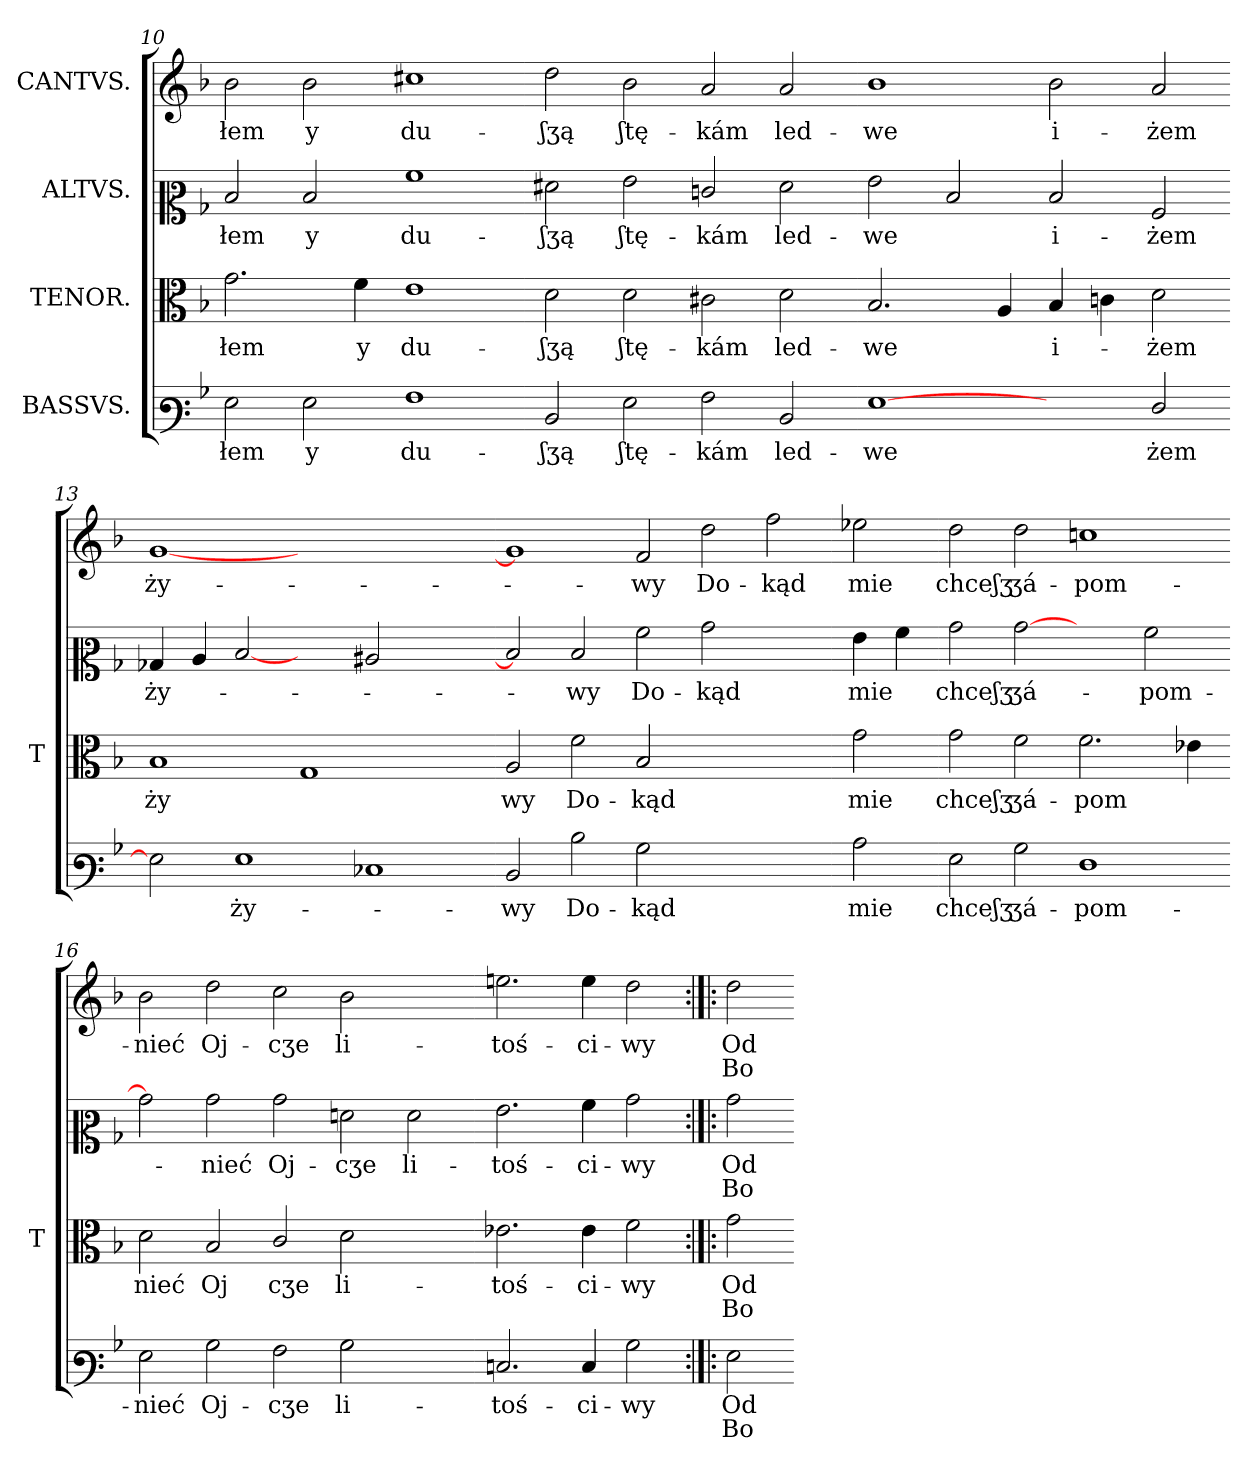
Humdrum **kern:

**kern	**text	**text	**kern	**text	**text	**kern	**text	**text	**kern	**text	**text
*part4	*part4	*part4	*part3	*part3	*part3	*part2	*part2	*part2	*part1	*part1	*part1
*staff4	*staff4	*staff4	*staff3	*staff3	*staff3	*staff2	*staff2	*staff2	*staff1	*staff1	*staff1
*I"BASSVS.	*	*	*I"TENOR.	*	*	*I"ALTVS.	*	*	*I"CANTVS.	*	*
*	*	*	*I'T	*	*	*	*	*	*	*	*
*clefF3	*	*	*clefC3	*	*	*clefC2	*	*	*clefG2	*	*
*k[b-]	*	*	*k[b-]	*	*	*k[b-]	*	*	*k[b-]	*	*
=10	=10	=10	=10	=10	=10	=10	=10	=10	=10	=10	=10
2G	-łem	.	2.g	-łem	.	2d	-łem	.	2b-	-łem	.
2G	y	.	.	.	.	2d	y	.	2b-	y	.
.	.	.	4f	y	.	.	.	.	.	.	.
1A	du-	.	1e	du-	.	1a	du-	.	1cc#X	du-	.
=11-	=11-	=11-	=11-	=11-	=11-	=11-	=11-	=11-	=11-	=11-	=11-
2D	-ʃӡą	.	2d	-ʃӡą	.	2f#X	-ʃӡą	.	2dd	-ʃӡą	.
2G	ʃtę-	.	2d	ʃtę-	.	2g	ʃtę-	.	2b-	ʃtę-	.
2A	-kám	.	2c#X	-kám	.	2en/	-kám	.	2a	-kám	.
2D/	led-	.	2d	led-	.	2f#	led-	.	2a	led-	.
=12-	=12-	=12-	=12-	=12-	=12-	=12-	=12-	=12-	=12-	=12-	=12-
[1G	-we	.	2.B-	-we	.	2g	-we	.	1b-	-we	.
.	.	.	.	.	.	2d	.	.	.	.	.
.	.	.	4A	.	.	.	.	.	.	.	.
2ryy	.	.	4B-	i-	.	2d	i-	.	2b-	i-	.
.	.	.	4cn	.	.	.	.	.	.	.	.
2F/	-żem	.	2d	żem	.	2A	-żem	.	2a	-żem	.
=13-	=13-	=13-	=13-	=13-	=13-	=13-	=13-	=13-	=13-	=13-	=13-
2G]	.	.	1B-	ży	.	4B-X	ży-	.	[1g	ży-	.
.	.	.	.	.	.	4c	.	.	.	.	.
1G	ży-	.	.	.	.	[2d	.	.	.	.	.
.	.	.	1G	.	.	2ryy	.	.	1.ryy	.	.
1E-X	.	.	.	.	.	2c#X	.	.	.	.	.
.	.	.	2ryy	.	.	2ryy	.	.	.	.	.
=14-	=14-	=14-	=14-	=14-	=14-	=14-	=14-	=14-	=14-	=14-	=14-
2D	-wy	.	2A	wy	.	2d]	.	.	1g]	.	.
2d	Do-	.	2f	Do-	.	2d	wy	.	.	.	.
2B-	-kąd	.	2B-	-kąd	.	2a	Do-	.	2f	-wy	.
1ryy	.	.	1ryy	.	.	2b-	-kąd	.	2dd	Do-	.
.	.	.	.	.	.	2ryy	.	.	2ff	-kąd	.
=-	=-	=-	=-	=-	=-	=-	=-	=-	=-	=-	=-
2c	mie	.	2g	mie	.	4g	mie	.	2ee-X	mie	.
.	.	.	.	.	.	4a	.	.	.	.	.
=15-	=15-	=15-	=15-	=15-	=15-	=15-	=15-	=15-	=15-	=15-	=15-
2G	chceʃӡ	.	2g	chceʃӡ	.	2b-	chceʃӡ	.	2dd	chceʃӡ	.
2B-	ӡá-	.	2f	ӡá-	.	[2b-	ӡá-	.	2dd	ӡá-	.
1F	-pom-	.	2.f	pom	.	2ryy	.	.	1ccn	-pom-	.
.	.	.	.	.	.	2a	-pom-	.	.	.	.
.	.	.	4e-X	.	.	.	.	.	.	.	.
=16-	=16-	=16-	=16-	=16-	=16-	=16-	=16-	=16-	=16-	=16-	=16-
2G	-nieć	.	2d	nieć	.	2b-]	.	.	2b-	-nieć	.
2B-	Oj-	.	2B-	Oj	.	2b-	-nieć	.	2dd	Oj-	.
2A	-cӡe	.	2c/	cӡe	.	2b-	Oj-	.	2cc	-cӡe	.
2B-	li-	.	2d	li-	.	2fn	-cӡe	.	2b-	li-	.
2ryy	.	.	2ryy	.	.	2f	li-	.	2ryy	.	.
=17-	=17-	=17-	=17-	=17-	=17-	=17-	=17-	=17-	=17-	=17-	=17-
2.En	-toś-	.	2.e-X	-toś-	.	2.g	-toś-	.	2.een	-toś-	.
4E	-ci-	.	4e-	-ci-	.	4a	-ci-	.	4ee	-ci-	.
2B-	-wy	.	2f	-wy	.	2b-	-wy	.	2dd	-wy	.
=:|!|:	=:|!|:	=:|!|:	=:|!|:	=:|!|:	=:|!|:	=:|!|:	=:|!|:	=:|!|:	=:|!|:	=:|!|:	=:|!|:
2G	Od-	Bo	2g	Od-	Bo	2b-	Od-	Bo	2dd	Od-	Bo
=-	=-	=-	=-	=-	=-	=-	=-	=-	=-	=-	=-
*-	*-	*-	*-	*-	*-	*-	*-	*-	*-	*-	*-
